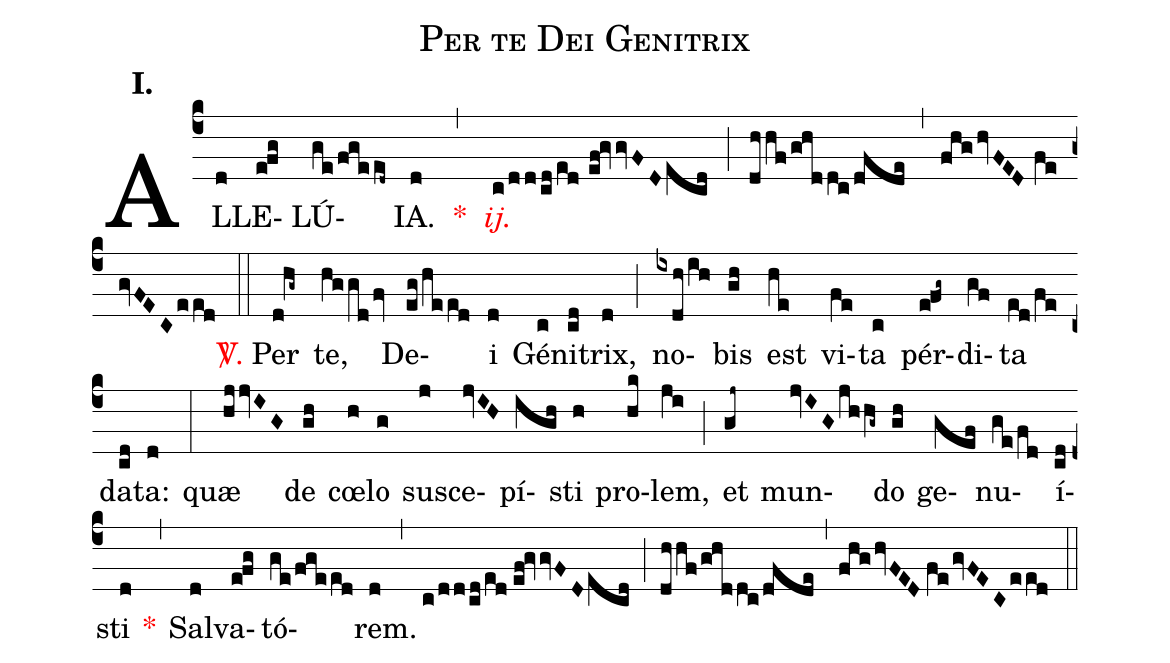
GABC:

name:Per te Dei Genitrix;
mode:I.;
office-part:Alleluia;
%%
(c4) AL(d)LE(e!fg)LÚ(ge/fgeed~)IA.(d) <v>\red{*}</v>(,) <v>\redit{ij.}</v>(c/dd/cd/ed//ef!gvvFDecd) (;) (dhhf/ghddc/dfde) (,) (fhg/hvFED//fe/gvFECeed) (::) <v>\red{\Vbar.}</v> Per(d!hg~) te,(hggdfv) De(eg/heed)i(d) Gé(c)ni(cd)trix,(d) (;) no(ixdh/ih)bis(gh) est(he) vi(fe)ta(c) pér(e!fg~)di(gf)ta(ed/fe) da(cd)ta:(d) (:) quæ(hjjvIG) de(gh) cœ(h)lo(g) su(j)sce(jvIH)pí(igh)sti(h) pro(hk)lem,(ji) (;) et(gj~) mun(jvIGjhhg~)do(gh) ge(gef)nu(ge/fd)í(cd)sti(d) <v>\red{*}</v>(,) Sal(d)va(e!fg)tó(ge/fgeed)rem.(d) (,) (c/dd/cd/ed//ef!gvvFDecd) (;) (dhhf/ghddc/dfde) (,) (fhg/hvFED//fe/gvFECeed) (::)
